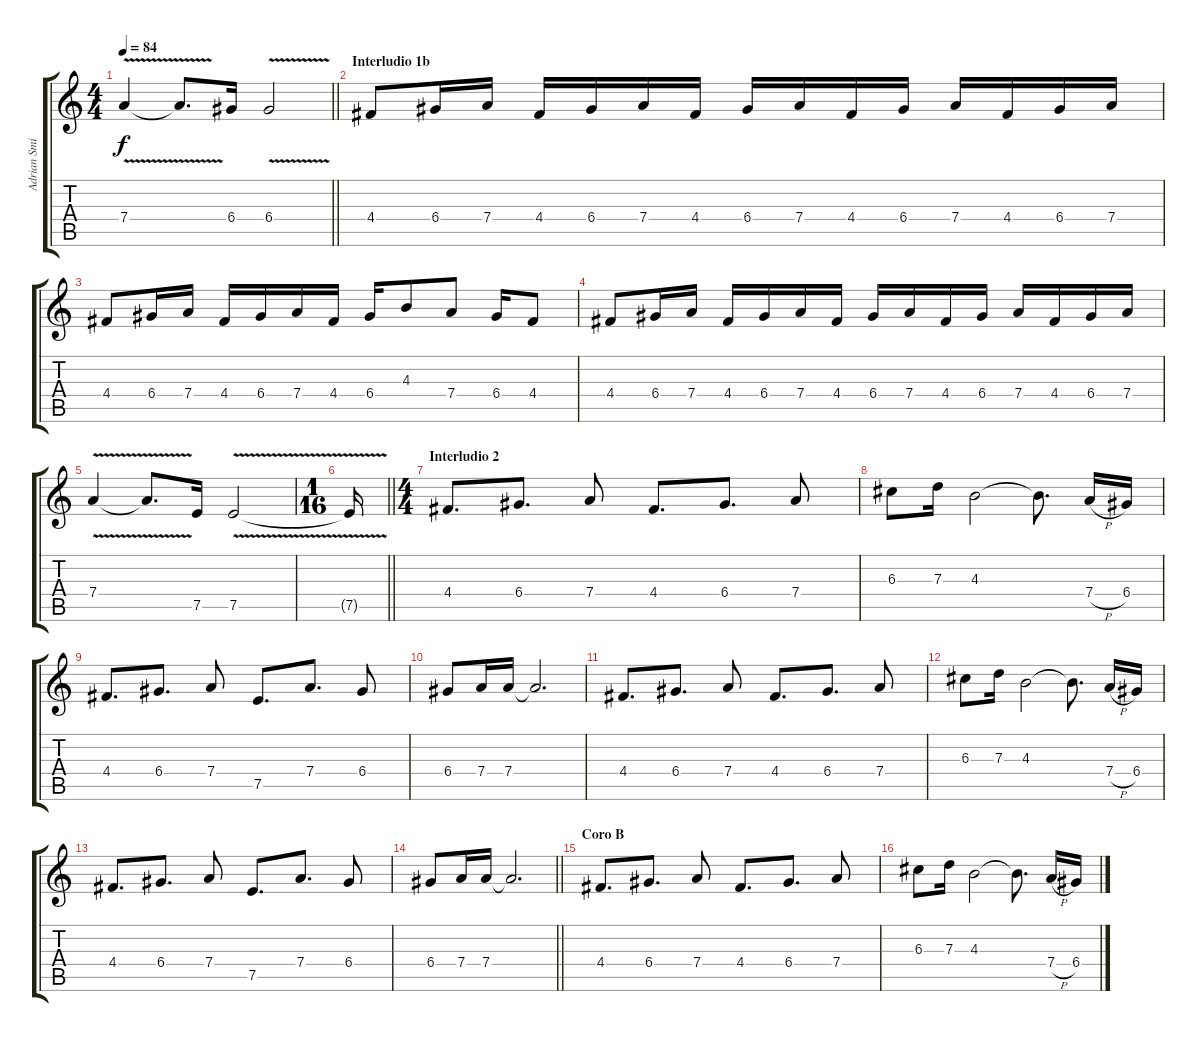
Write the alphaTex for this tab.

\track ("Adrian Smith" "Adrian Smi") {instrument distortionguitar}
\staff {score tabs}
\tuning (E4 B3 G3 D3 A2 E2) {hide}
\ts (4 4)
\tempo 84
\clef g2
\barLineRight lightlight
\ks c
7.4{v}.4{dy f} 7.4{t}.8{d} 6.4.16 6.4{v}.2 |
\section ("" "Interludio 1b")
4.4.8 6.4.16 7.4.16 4.4.16 6.4.16 7.4.16 4.4.16 6.4.16 7.4.16 4.4.16 6.4.16 7.4.16 4.4.16 6.4.16 7.4.16 |
4.4.8 6.4.16 7.4.16 4.4.16 6.4.16 7.4.16 4.4.16 6.4.16 4.3.8 7.4.8 6.4.16 4.4.8 |
4.4.8 6.4.16 7.4.16 4.4.16 6.4.16 7.4.16 4.4.16 6.4.16 7.4.16 4.4.16 6.4.16 7.4.16 4.4.16 6.4.16 7.4.16 |
7.4{v}.4 7.4{t}.8{d} 7.5.16 7.5{v}.2 |
\ts (1 16)
\barLineRight lightlight
7.5{t}.16 |
\ts (4 4)
\section ("" "Interludio 2")
4.4.8{d} 6.4.8{d} 7.4.8 4.4.8{d} 6.4.8{d} 7.4.8 |
6.3.8 7.3.16 4.3.2 4.3{t}.8{d} 7.4{h}.16 6.4.16 |
4.4.8{d} 6.4.8{d} 7.4.8 7.5.8{d} 7.4.8{d} 6.4.8 |
6.4.8 7.4.16 7.4.16 7.4{t}.2{d} |
4.4.8{d} 6.4.8{d} 7.4.8 4.4.8{d} 6.4.8{d} 7.4.8 |
6.3.8 7.3.16 4.3.2 4.3{t}.8{d} 7.4{h}.16 6.4.16 |
4.4.8{d} 6.4.8{d} 7.4.8 7.5.8{d} 7.4.8{d} 6.4.8 |
\barLineRight lightlight
6.4.8 7.4.16 7.4.16 7.4{t}.2{d} |
\section ("" "Coro B")
4.4.8{d} 6.4.8{d} 7.4.8 4.4.8{d} 6.4.8{d} 7.4.8 |
6.3.8 7.3.16 4.3.2 4.3{t}.8{d} 7.4{h}.16 6.4.16
